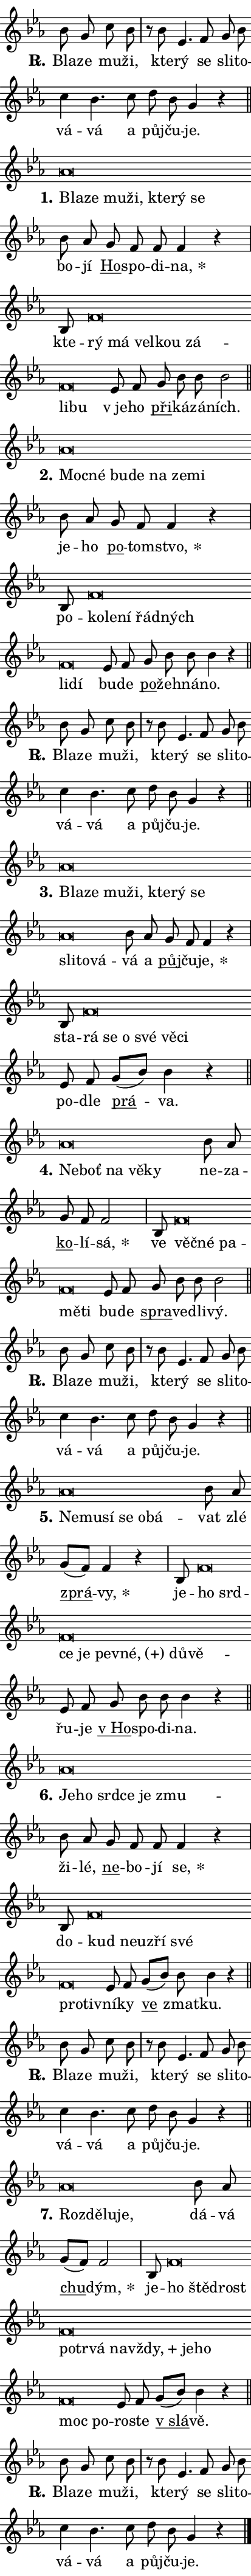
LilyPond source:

\version "2.24.0"
\header { tagline = "" }
\paper {
  indent = 0\cm
  top-margin = 0\cm
  right-margin = 0\cm
  bottom-margin = 0\cm
  left-margin = 0\cm
  paper-width = 7\cm
  page-breaking = #ly:one-page-breaking
  system-system-spacing.basic-distance = #11
  score-system-spacing.basic-distance = #11
  ragged-last = ##f
}


%% Author: Thomas Morley
%% https://lists.gnu.org/archive/html/lilypond-user/2020-05/msg00002.html
#(define (line-position grob)
"Returns position of @var[grob} in current system:
   @code{'start}, if at first time-step
   @code{'end}, if at last time-step
   @code{'middle} otherwise
"
  (let* ((col (ly:item-get-column grob))
         (ln (ly:grob-object col 'left-neighbor))
         (rn (ly:grob-object col 'right-neighbor))
         (col-to-check-left (if (ly:grob? ln) ln col))
         (col-to-check-right (if (ly:grob? rn) rn col))
         (break-dir-left
           (and
             (ly:grob-property col-to-check-left 'non-musical #f)
             (ly:item-break-dir col-to-check-left)))
         (break-dir-right
           (and
             (ly:grob-property col-to-check-right 'non-musical #f)
             (ly:item-break-dir col-to-check-right))))
        (cond ((eqv? 1 break-dir-left) 'start)
              ((eqv? -1 break-dir-right) 'end)
              (else 'middle))))

#(define (tranparent-at-line-position vctor)
  (lambda (grob)
  "Relying on @code{line-position} select the relevant enry from @var{vctor}.
Used to determine transparency,"
    (case (line-position grob)
      ((end) (not (vector-ref vctor 0)))
      ((middle) (not (vector-ref vctor 1)))
      ((start) (not (vector-ref vctor 2))))))

noteHeadBreakVisibility =
#(define-music-function (break-visibility)(vector?)
"Makes @code{NoteHead}s transparent relying on @var{break-visibility}"
#{
  \override NoteHead.transparent =
    #(tranparent-at-line-position break-visibility)
#})

#(define delete-ledgers-for-transparent-note-heads
  (lambda (grob)
    "Reads whether a @code{NoteHead} is transparent.
If so this @code{NoteHead} is removed from @code{'note-heads} from
@var{grob}, which is supposed to be @code{LedgerLineSpanner}.
As a result ledgers are not printed for this @code{NoteHead}"
    (let* ((nhds-array (ly:grob-object grob 'note-heads))
           (nhds-list
             (if (ly:grob-array? nhds-array)
                 (ly:grob-array->list nhds-array)
                 '()))
           ;; Relies on the transparent-property being done before
           ;; Staff.LedgerLineSpanner.after-line-breaking is executed.
           ;; This is fragile ...
           (to-keep
             (remove
               (lambda (nhd)
                 (ly:grob-property nhd 'transparent #f))
               nhds-list)))
      ;; TODO find a better method to iterate over grob-arrays, similiar
      ;; to filter/remove etc for lists
      ;; For now rebuilt from scratch
      (set! (ly:grob-object grob 'note-heads)  '())
      (for-each
        (lambda (nhd)
          (ly:pointer-group-interface::add-grob grob 'note-heads nhd))
        to-keep))))

hideNotes = {
  \noteHeadBreakVisibility #begin-of-line-visible
}
unHideNotes = {
  \noteHeadBreakVisibility #all-visible
}

% work-around for resetting accidentals
% https://lilypond.org/doc/v2.23/Documentation/notation/displaying-rhythms#unmetered-music
cadenzaMeasure = {
  \cadenzaOff
  \partial 1024 s1024
  \cadenzaOn
}

#(define-markup-command (accent layout props text) (markup?)
  "Underline accented syllable"
  (interpret-markup layout props
    #{\markup \override #'(offset . 4.3) \underline { #text }#}))

responsum = \markup \concat {
  "R" \hspace #-1.05 \path #0.1 #'((moveto 0 0.07) (lineto 0.9 0.8)) \hspace #0.05 "."
}

\layout {
    \context {
        \Staff
        \remove "Time_signature_engraver"
        \override LedgerLineSpanner.after-line-breaking = #delete-ledgers-for-transparent-note-heads
    }
    \context {
        \Voice {
            \override NoteHead.output-attributes = #'((class . "notehead"))
            \override Hairpin.height = #0.55
        }
    }
    \context {
        \Lyrics {
            \override StanzaNumber.output-attributes = #'((class . "stanzanumber"))
            \override LyricSpace.minimum-distance = #0.9
            \override LyricText.font-name = #"TeX Gyre Schola"
            \override LyricText.font-size = 1
            \override StanzaNumber.font-name = #"TeX Gyre Schola Bold"
            \override StanzaNumber.font-size = 1
        }
    }
}

% magnetic-lyrics.ily
%
%   written by
%     Jean Abou Samra <jean@abou-samra.fr>
%     Werner Lemberg <wl@gnu.org>
%
%   adapted by
%     Jiri Hon <jiri.hon@gmail.com>
%
% Version 2022-Apr-15

% https://www.mail-archive.com/lilypond-user@gnu.org/msg149350.html

#(define (Left_hyphen_pointer_engraver context)
   "Collect syllable-hyphen-syllable occurrences in lyrics and store
them in properties.  This engraver only looks to the left.  For
example, if the lyrics input is @code{foo -- bar}, it does the
following.

@itemize @bullet
@item
Set the @code{text} property of the @code{LyricHyphen} grob between
@q{foo} and @q{bar} to @code{foo}.

@item
Set the @code{left-hyphen} property of the @code{LyricText} grob with
text @q{foo} to the @code{LyricHyphen} grob between @q{foo} and
@q{bar}.
@end itemize

Use this auxiliary engraver in combination with the
@code{lyric-@/text::@/apply-@/magnetic-@/offset!} hook."
   (let ((hyphen #f)
         (text #f))
     (make-engraver
      (acknowledgers
       ((lyric-syllable-interface engraver grob source-engraver)
        (set! text grob)))
      (end-acknowledgers
       ((lyric-hyphen-interface engraver grob source-engraver)
        ;(when (not (grob::has-interface grob 'lyric-space-interface))
          (set! hyphen grob)));)
      ((stop-translation-timestep engraver)
       (when (and text hyphen)
         (ly:grob-set-object! text 'left-hyphen hyphen))
       (set! text #f)
       (set! hyphen #f)))))

#(define (lyric-text::apply-magnetic-offset! grob)
   "If the space between two syllables is less than the value in
property @code{LyricText@/.details@/.squash-threshold}, move the right
syllable to the left so that it gets concatenated with the left
syllable.

Use this function as a hook for
@code{LyricText@/.after-@/line-@/breaking} if the
@code{Left_@/hyphen_@/pointer_@/engraver} is active."
   (let ((hyphen (ly:grob-object grob 'left-hyphen #f)))
     (when hyphen
       (let ((left-text (ly:spanner-bound hyphen LEFT)))
         (when (grob::has-interface left-text 'lyric-syllable-interface)
           (let* ((common (ly:grob-common-refpoint grob left-text X))
                  (this-x-ext (ly:grob-extent grob common X))
                  (left-x-ext
                   (begin
                     ;; Trigger magnetism for left-text.
                     (ly:grob-property left-text 'after-line-breaking)
                     (ly:grob-extent left-text common X)))
                  ;; `delta` is the gap width between two syllables.
                  (delta (- (interval-start this-x-ext)
                            (interval-end left-x-ext)))
                  (details (ly:grob-property grob 'details))
                  (threshold (assoc-get 'squash-threshold details 0.2)))
             (when (< delta threshold)
               (let* (;; We have to manipulate the input text so that
                      ;; ligatures crossing syllable boundaries are not
                      ;; disabled.  For languages based on the Latin
                      ;; script this is essentially a beautification.
                      ;; However, for non-Western scripts it can be a
                      ;; necessity.
                      (lt (ly:grob-property left-text 'text))
                      (rt (ly:grob-property grob 'text))
                      (is-space (grob::has-interface hyphen 'lyric-space-interface))
                      (space (if is-space " " ""))
                      (space-markup (grob-interpret-markup grob " "))
                      (space-size (interval-length (ly:stencil-extent space-markup X)))
                      (extra-delta (if is-space space-size 0))
                      ;; Append new syllable.
                      (ltrt-space (if (and (string? lt) (string? rt))
                                (string-append lt space rt)
                                (make-concat-markup (list lt space rt))))
                      ;; Right-align `ltrt` to the right side.
                      (ltrt-space-markup (grob-interpret-markup
                               grob
                               (make-translate-markup
                                (cons (interval-length this-x-ext) 0)
                                (make-right-align-markup ltrt-space)))))
                 (begin
                   ;; Don't print `left-text`.
                   (ly:grob-set-property! left-text 'stencil #f)
                   ;; Set text and stencil (which holds all collected
                   ;; syllables so far) and shift it to the left.
                   (ly:grob-set-property! grob 'text ltrt-space)
                   (ly:grob-set-property! grob 'stencil ltrt-space-markup)
                   (ly:grob-translate-axis! grob (- (- delta extra-delta)) X))))))))))


#(define (lyric-hyphen::displace-bounds-first grob)
   ;; Make very sure this callback isn't triggered too early.
   (let ((left (ly:spanner-bound grob LEFT))
         (right (ly:spanner-bound grob RIGHT)))
     (ly:grob-property left 'after-line-breaking)
     (ly:grob-property right 'after-line-breaking)
     (ly:lyric-hyphen::print grob)))

squashThreshold = #0.4

\layout {
  \context {
    \Lyrics
    \consists #Left_hyphen_pointer_engraver
    \override LyricText.after-line-breaking =
      #lyric-text::apply-magnetic-offset!
    \override LyricHyphen.stencil = #lyric-hyphen::displace-bounds-first
    \override LyricText.details.squash-threshold = \squashThreshold
    \override LyricHyphen.minimum-distance = 0
    \override LyricHyphen.minimum-length = \squashThreshold
  }
}

squash = \override LyricText.details.squash-threshold = 9999
unSquash = \override LyricText.details.squash-threshold = \squashThreshold

left = \override LyricText.self-alignment-X = #LEFT
unLeft = \revert LyricText.self-alignment-X

starOffset = #(lambda (grob) 
                (let ((x_offset (ly:self-alignment-interface::aligned-on-x-parent grob)))
                  (if (= x_offset 0) 0 (+ x_offset 1.2))))

star = #(define-music-function (syllable)(string?)
"Append star separator at the end of a syllable"
#{
  \once \override LyricText.X-offset = #starOffset
  \lyricmode { \markup {
    #syllable
    \override #'((font-name . "TeX Gyre Schola Bold")) \hspace #0.2 \lower #0.65 \larger "*"
  } }
#})

starAccent = #(define-music-function (syllable)(string?)
"Append star separator at the end of a syllable and make accent"
#{
  \once \override LyricText.X-offset = #starOffset
  \lyricmode { \markup {
    \accent #syllable
    \override #'((font-name . "TeX Gyre Schola Bold")) \hspace #0.2 \lower #0.65 \larger "*"
  } }
#})

breath = #(define-music-function (syllable)(string?)
"Append breathing indicator at the end of a syllable"
#{
  \lyricmode { \markup { #syllable "+" } }
#})

optionalBreath = #(define-music-function (syllable)(string?)
"Append optional breathing indicator at the end of a syllable"
#{
  \lyricmode { \markup { #syllable "(+)" } }
#})


\score {
    <<
        \new Voice = "melody" { \cadenzaOn \key es \major \relative { bes'8 g c bes \cadenzaMeasure \bar "|" r bes es,4. f8 \bar "" g bes \bar "" c4 bes4. c8 \bar "" d bes g4 r \cadenzaMeasure \bar "||" \break } }
        \new Lyrics \lyricsto "melody" { \lyricmode { \set stanza = \responsum
Bla -- ze mu -- ži, kte -- rý se sli -- to -- vá -- vá a půj -- ču -- je. } }
    >>
    \layout {}
}

\score {
    <<
        \new Voice = "melody" { \cadenzaOn \key es \major \relative { as'\breve*1/16 \hideNotes \breve*1/16 \bar "" \breve*1/16 \bar "" \breve*1/16 \bar "" \breve*1/16 \bar "" \breve*1/16 \breve*1/16 \bar "" \unHideNotes bes8 as \bar "" g f f f4 r \cadenzaMeasure \bar "|" bes,8 f'\breve*1/16 \hideNotes \breve*1/16 \bar "" \breve*1/16 \bar "" \breve*1/16 \bar "" \breve*1/16 \bar "" \breve*1/16 \breve*1/16 \bar "" \unHideNotes es8 f \bar "" g bes bes bes2 \cadenzaMeasure \bar "||" \break } }
        \new Lyrics \lyricsto "melody" { \lyricmode { \set stanza = "1."
\left Bla -- \squash ze mu -- ži, kte -- rý se \unLeft \unSquash bo -- jí \markup \accent Ho -- spo -- di -- \star na, kte -- \left rý \squash má vel -- kou zá -- li -- bu \unLeft \unSquash "v je" -- ho \markup \accent při -- ká -- zá -- ních. } }
    >>
    \layout {}
}

\score {
    <<
        \new Voice = "melody" { \cadenzaOn \key es \major \relative { as'\breve*1/16 \hideNotes \breve*1/16 \bar "" \breve*1/16 \bar "" \breve*1/16 \bar "" \breve*1/16 \bar "" \breve*1/16 \breve*1/16 \bar "" \unHideNotes bes8 as \bar "" g f f4 r \cadenzaMeasure \bar "|" bes,8 f'\breve*1/16 \hideNotes \breve*1/16 \bar "" \breve*1/16 \bar "" \breve*1/16 \bar "" \breve*1/16 \bar "" \breve*1/16 \breve*1/16 \bar "" \unHideNotes es8 f \bar "" g bes bes bes4 r \cadenzaMeasure \bar "||" \break } }
        \new Lyrics \lyricsto "melody" { \lyricmode { \set stanza = "2."
\left Moc -- \squash né bu -- de na ze -- mi \unLeft \unSquash je -- ho \markup \accent po -- tom -- \star stvo, po -- \left ko -- \squash le -- ní řád -- ných li -- dí \unLeft \unSquash bu -- de \markup \accent po -- žeh -- ná -- no. } }
    >>
    \layout {}
}

\score {
    <<
        \new Voice = "melody" { \cadenzaOn \key es \major \relative { bes'8 g c bes \cadenzaMeasure \bar "|" r bes es,4. f8 \bar "" g bes \bar "" c4 bes4. c8 \bar "" d bes g4 r \cadenzaMeasure \bar "||" \break } }
        \new Lyrics \lyricsto "melody" { \lyricmode { \set stanza = \responsum
Bla -- ze mu -- ži, kte -- rý se sli -- to -- vá -- vá a půj -- ču -- je. } }
    >>
    \layout {}
}

\score {
    <<
        \new Voice = "melody" { \cadenzaOn \key es \major \relative { as'\breve*1/16 \hideNotes \breve*1/16 \bar "" \breve*1/16 \bar "" \breve*1/16 \bar "" \breve*1/16 \bar "" \breve*1/16 \bar "" \breve*1/16 \bar "" \breve*1/16 \bar "" \breve*1/16 \breve*1/16 \bar "" \unHideNotes bes8 as \bar "" g f f4 r \cadenzaMeasure \bar "|" bes,8 f'\breve*1/16 \hideNotes \breve*1/16 \bar "" \breve*1/16 \bar "" \breve*1/16 \bar "" \breve*1/16 \breve*1/16 \bar "" \unHideNotes es8 f \bar "" g[( bes)] bes4 r \cadenzaMeasure \bar "||" \break } }
        \new Lyrics \lyricsto "melody" { \lyricmode { \set stanza = "3."
\left Bla -- \squash ze mu -- ži, kte -- rý se sli -- to -- vá -- \unLeft \unSquash vá a \markup \accent půj -- ču -- \star je, sta -- \left rá \squash se o své vě -- ci \unLeft \unSquash po -- dle \markup \accent prá -- va. } }
    >>
    \layout {}
}

\score {
    <<
        \new Voice = "melody" { \cadenzaOn \key es \major \relative { as'\breve*1/16 \hideNotes \breve*1/16 \bar "" \breve*1/16 \bar "" \breve*1/16 \breve*1/16 \bar "" \unHideNotes bes8 as \bar "" g f f2 \cadenzaMeasure \bar "|" bes,8 f'\breve*1/16 \hideNotes \breve*1/16 \bar "" \breve*1/16 \bar "" \breve*1/16 \breve*1/16 \bar "" \unHideNotes es8 f \bar "" g bes bes bes2 \cadenzaMeasure \bar "||" \break } }
        \new Lyrics \lyricsto "melody" { \lyricmode { \set stanza = "4."
\left Ne -- \squash boť na vě -- ky \unLeft \unSquash ne -- za -- \markup \accent ko -- lí -- \star sá, ve \left věč -- \squash né pa -- mě -- ti \unLeft \unSquash bu -- de \markup \accent spra -- ve -- dli -- vý. } }
    >>
    \layout {}
}

\score {
    <<
        \new Voice = "melody" { \cadenzaOn \key es \major \relative { bes'8 g c bes \cadenzaMeasure \bar "|" r bes es,4. f8 \bar "" g bes \bar "" c4 bes4. c8 \bar "" d bes g4 r \cadenzaMeasure \bar "||" \break } }
        \new Lyrics \lyricsto "melody" { \lyricmode { \set stanza = \responsum
Bla -- ze mu -- ži, kte -- rý se sli -- to -- vá -- vá a půj -- ču -- je. } }
    >>
    \layout {}
}

\score {
    <<
        \new Voice = "melody" { \cadenzaOn \key es \major \relative { as'\breve*1/16 \hideNotes \breve*1/16 \bar "" \breve*1/16 \bar "" \breve*1/16 \bar "" \breve*1/16 \breve*1/16 \bar "" \unHideNotes bes8 as \bar "" g[( f)] f4 r \cadenzaMeasure \bar "|" bes,8 f'\breve*1/16 \hideNotes \breve*1/16 \bar "" \breve*1/16 \bar "" \breve*1/16 \bar "" \breve*1/16 \bar "" \breve*1/16 \bar "" \breve*1/16 \breve*1/16 \bar "" \unHideNotes es8 f \bar "" g bes bes bes4 r \cadenzaMeasure \bar "||" \break } }
        \new Lyrics \lyricsto "melody" { \lyricmode { \set stanza = "5."
\left Ne -- \squash mu -- sí se o -- bá -- \unLeft \unSquash vat zlé \markup \accent zprá -- \star vy, je -- \left ho \squash srd -- ce je pev -- \optionalBreath né, dů -- vě -- \unLeft \unSquash řu -- je \markup \accent "v Ho" -- spo -- di -- na. } }
    >>
    \layout {}
}

\score {
    <<
        \new Voice = "melody" { \cadenzaOn \key es \major \relative { as'\breve*1/16 \hideNotes \breve*1/16 \bar "" \breve*1/16 \bar "" \breve*1/16 \bar "" \breve*1/16 \breve*1/16 \bar "" \unHideNotes bes8 as \bar "" g f f f4 r \cadenzaMeasure \bar "|" bes,8 f'\breve*1/16 \hideNotes \breve*1/16 \bar "" \breve*1/16 \bar "" \breve*1/16 \bar "" \breve*1/16 \bar "" \breve*1/16 \breve*1/16 \bar "" \unHideNotes es8 f \bar "" g[( bes)] bes bes4 r \cadenzaMeasure \bar "||" \break } }
        \new Lyrics \lyricsto "melody" { \lyricmode { \set stanza = "6."
\left Je -- \squash ho srd -- ce je zmu -- \unLeft \unSquash ži -- lé, \markup \accent ne -- bo -- jí \star se, do -- \left kud \squash ne -- u -- zří své pro -- tiv -- \unLeft \unSquash ní -- ky \markup \accent ve zmat -- ku. } }
    >>
    \layout {}
}

\score {
    <<
        \new Voice = "melody" { \cadenzaOn \key es \major \relative { bes'8 g c bes \cadenzaMeasure \bar "|" r bes es,4. f8 \bar "" g bes \bar "" c4 bes4. c8 \bar "" d bes g4 r \cadenzaMeasure \bar "||" \break } }
        \new Lyrics \lyricsto "melody" { \lyricmode { \set stanza = \responsum
Bla -- ze mu -- ži, kte -- rý se sli -- to -- vá -- vá a půj -- ču -- je. } }
    >>
    \layout {}
}

\score {
    <<
        \new Voice = "melody" { \cadenzaOn \key es \major \relative { as'\breve*1/16 \hideNotes \breve*1/16 \bar "" \breve*1/16 \breve*1/16 \bar "" \unHideNotes bes8 as \bar "" g[( f)] f2 \cadenzaMeasure \bar "|" bes,8 f'\breve*1/16 \hideNotes \breve*1/16 \bar "" \breve*1/16 \bar "" \breve*1/16 \bar "" \breve*1/16 \bar "" \breve*1/16 \bar "" \breve*1/16 \bar "" \breve*1/16 \bar "" \breve*1/16 \bar "" \breve*1/16 \bar "" \breve*1/16 \breve*1/16 \bar "" \unHideNotes es8 f \bar "" g[( bes)] bes4 r \cadenzaMeasure \bar "||" \break } }
        \new Lyrics \lyricsto "melody" { \lyricmode { \set stanza = "7."
\left Roz -- \squash dě -- lu -- je, \unLeft \unSquash dá -- vá \markup \accent chu -- \star dým, je -- \left ho \squash ště -- drost po -- tr -- vá na -- \breath "vždy," je -- ho moc po -- \unLeft \unSquash ro -- ste \markup \accent "v slá" -- vě. } }
    >>
    \layout {}
}

\score {
    <<
        \new Voice = "melody" { \cadenzaOn \key es \major \relative { bes'8 g c bes \cadenzaMeasure \bar "|" r bes es,4. f8 \bar "" g bes \bar "" c4 bes4. c8 \bar "" d bes g4 r \cadenzaMeasure \bar "||" \break } \bar "|." }
        \new Lyrics \lyricsto "melody" { \lyricmode { \set stanza = \responsum
Bla -- ze mu -- ži, kte -- rý se sli -- to -- vá -- vá a půj -- ču -- je. } }
    >>
    \layout {}
}
